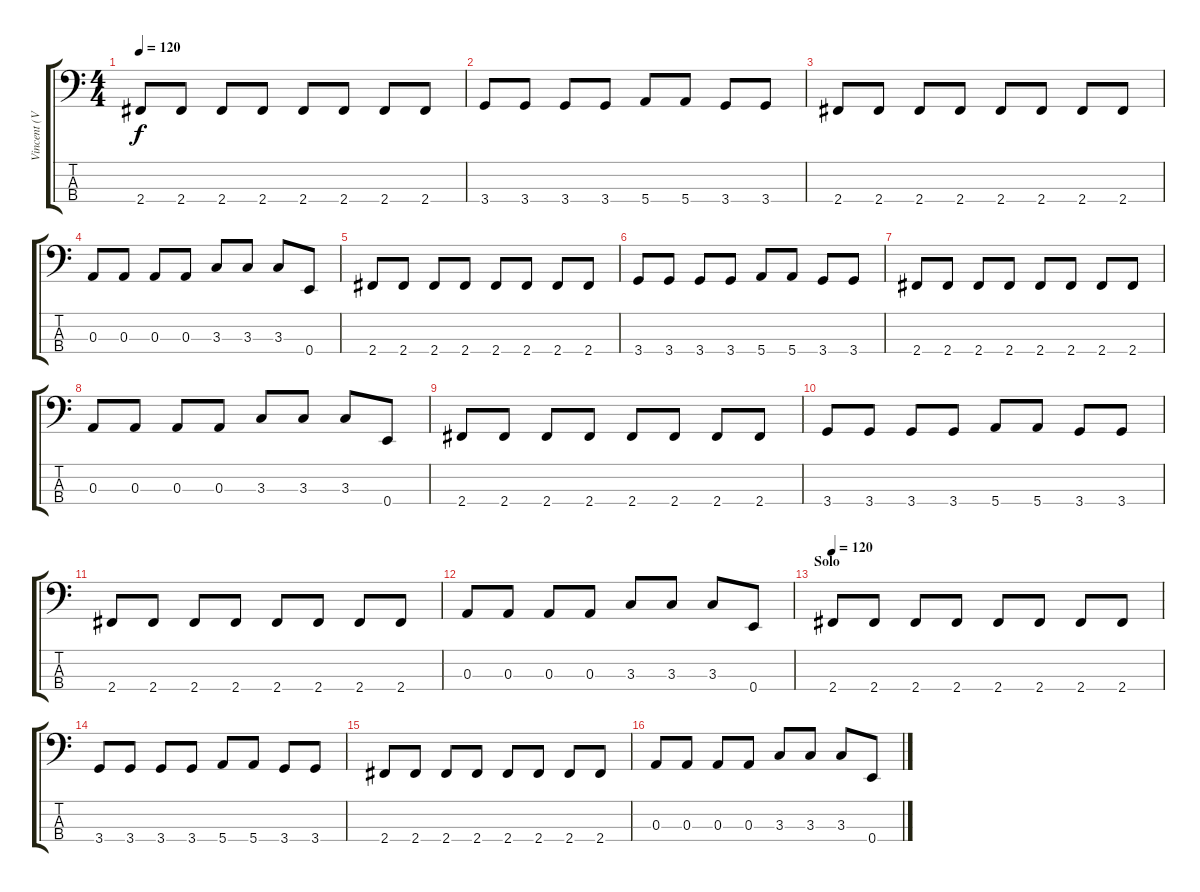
\track ("Vincent (Vic) Casciotta" "Vincent (V") {instrument electricbassfinger}
\staff {score tabs}
\tuning (G2 D2 A1 E1) {hide}
\ts (4 4)
\tempo 120
\clef f4
\ks c
2.4.8{dy f} 2.4.8 2.4.8 2.4.8 2.4.8 2.4.8 2.4.8 2.4.8 |
3.4.8 3.4.8 3.4.8 3.4.8 5.4.8 5.4.8 3.4.8 3.4.8 |
2.4.8 2.4.8 2.4.8 2.4.8 2.4.8 2.4.8 2.4.8 2.4.8 |
0.3.8 0.3.8 0.3.8 0.3.8 3.3.8 3.3.8 3.3.8 0.4.8 |
2.4.8 2.4.8 2.4.8 2.4.8 2.4.8 2.4.8 2.4.8 2.4.8 |
3.4.8 3.4.8 3.4.8 3.4.8 5.4.8 5.4.8 3.4.8 3.4.8 |
2.4.8 2.4.8 2.4.8 2.4.8 2.4.8 2.4.8 2.4.8 2.4.8 |
0.3.8 0.3.8 0.3.8 0.3.8 3.3.8 3.3.8 3.3.8 0.4.8 |
2.4.8 2.4.8 2.4.8 2.4.8 2.4.8 2.4.8 2.4.8 2.4.8 |
3.4.8 3.4.8 3.4.8 3.4.8 5.4.8 5.4.8 3.4.8 3.4.8 |
2.4.8 2.4.8 2.4.8 2.4.8 2.4.8 2.4.8 2.4.8 2.4.8 |
0.3.8 0.3.8 0.3.8 0.3.8 3.3.8 3.3.8 3.3.8 0.4.8 |
\section ("" "Solo")
\tempo 135
\tempo 120
2.4.8{instrument contrabass} 2.4.8 2.4.8 2.4.8 2.4.8 2.4.8 2.4.8 2.4.8 |
3.4.8 3.4.8 3.4.8 3.4.8 5.4.8 5.4.8 3.4.8 3.4.8 |
2.4.8 2.4.8 2.4.8 2.4.8 2.4.8 2.4.8 2.4.8 2.4.8 |
0.3.8 0.3.8 0.3.8 0.3.8 3.3.8 3.3.8 3.3.8 0.4.8
